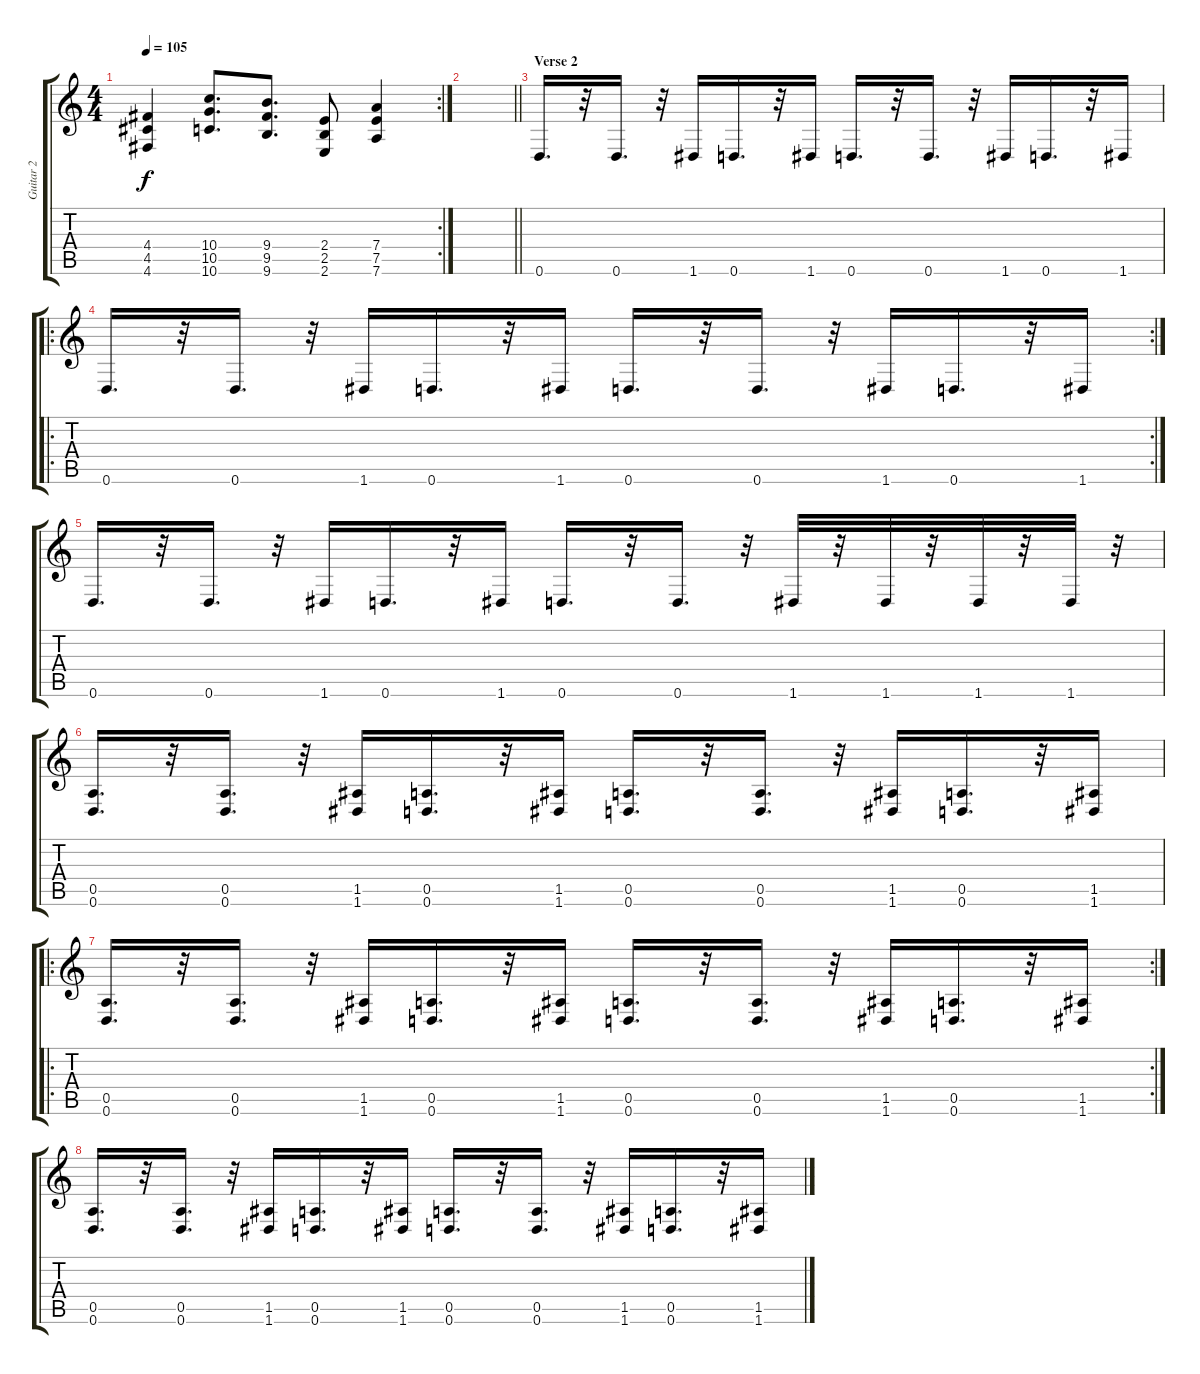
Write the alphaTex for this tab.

\track ("Guitar 2" "Guitar 2") {instrument distortionguitar}
\staff {score tabs}
\tuning (E4 B3 G3 D3 A2 D2) {hide}
\rc 2
\ts (4 4)
\tempo 105
\clef g2
\ks c
(4.4 4.5 4.6).4{dy f} (10.4 10.5 10.6).8{d} (9.4 9.5 9.6).8{d} (2.4 2.5 2.6).8 (7.4 7.5 7.6).4 |
\barLineRight lightlight
|
\section ("" "Verse 2")
0.6.16{d} r.32 0.6.16{d} r.32 1.6.16 0.6.16{d} r.32 1.6.16 0.6.16{d} r.32 0.6.16{d} r.32 1.6.16 0.6.16{d} r.32 1.6.16 |
\ro
\rc 2
0.6.16{d} r.32 0.6.16{d} r.32 1.6.16 0.6.16{d} r.32 1.6.16 0.6.16{d} r.32 0.6.16{d} r.32 1.6.16 0.6.16{d} r.32 1.6.16 |
0.6.16{d} r.32 0.6.16{d} r.32 1.6.16 0.6.16{d} r.32 1.6.16 0.6.16{d} r.32 0.6.16{d} r.32 1.6.32 r.32 1.6.32 r.32 1.6.32 r.32 1.6.32 r.32 |
(0.5 0.6).16{d} r.32 (0.5 0.6).16{d} r.32 (1.5 1.6).16 (0.5 0.6).16{d} r.32 (1.5 1.6).16 (0.5 0.6).16{d} r.32 (0.5 0.6).16{d} r.32 (1.5 1.6).16 (0.5 0.6).16{d} r.32 (1.5 1.6).16 |
\ro
\rc 2
(0.5 0.6).16{d} r.32 (0.5 0.6).16{d} r.32 (1.5 1.6).16 (0.5 0.6).16{d} r.32 (1.5 1.6).16 (0.5 0.6).16{d} r.32 (0.5 0.6).16{d} r.32 (1.5 1.6).16 (0.5 0.6).16{d} r.32 (1.5 1.6).16 |
(0.5 0.6).16{d} r.32 (0.5 0.6).16{d} r.32 (1.5 1.6).16 (0.5 0.6).16{d} r.32 (1.5 1.6).16 (0.5 0.6).16{d} r.32 (0.5 0.6).16{d} r.32 (1.5 1.6).16 (0.5 0.6).16{d} r.32 (1.5 1.6).16
